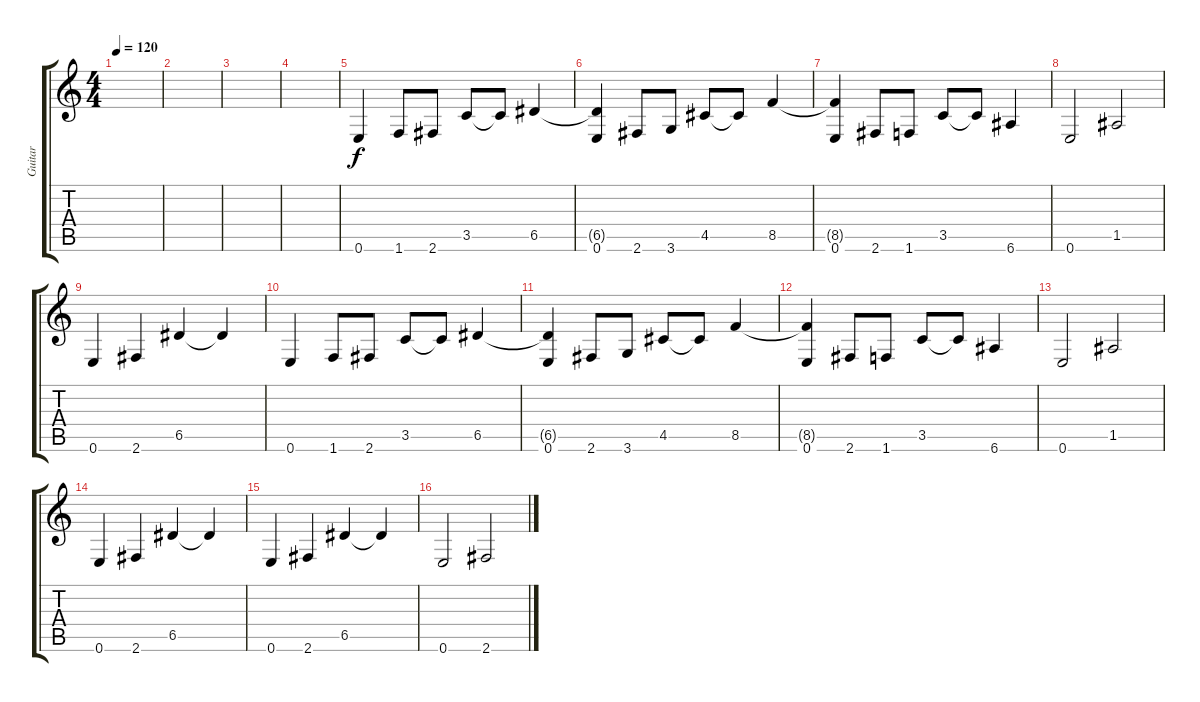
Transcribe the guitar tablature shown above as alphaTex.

\track ("Guitar" "Guitar") {instrument electricguitarclean}
\staff {score tabs}
\tuning (E4 B3 G3 D3 A2 E2) {hide}
\ts (4 4)
\tempo 120
\clef g2
\ks c
|
|
|
|
0.6.4 1.6.8 2.6.8 3.5.8 3.5{t}.8 6.5.4 |
(6.5{t} 0.6).4 2.6.8 3.6.8 4.5.8 4.5{t}.8 8.5.4 |
(8.5{t} 0.6).4 2.6.8 1.6.8 3.5.8 3.5{t}.8 6.6.4 |
0.6.2 1.5.2 |
0.6.4 2.6.4 6.5.4 6.5{t}.4 |
0.6.4 1.6.8 2.6.8 3.5.8 3.5{t}.8 6.5.4 |
(6.5{t} 0.6).4 2.6.8 3.6.8 4.5.8 4.5{t}.8 8.5.4 |
(8.5{t} 0.6).4 2.6.8 1.6.8 3.5.8 3.5{t}.8 6.6.4 |
0.6.2 1.5.2 |
0.6.4 2.6.4 6.5.4 6.5{t}.4 |
0.6.4 2.6.4 6.5.4 6.5{t}.4 |
0.6.2 2.6.2
